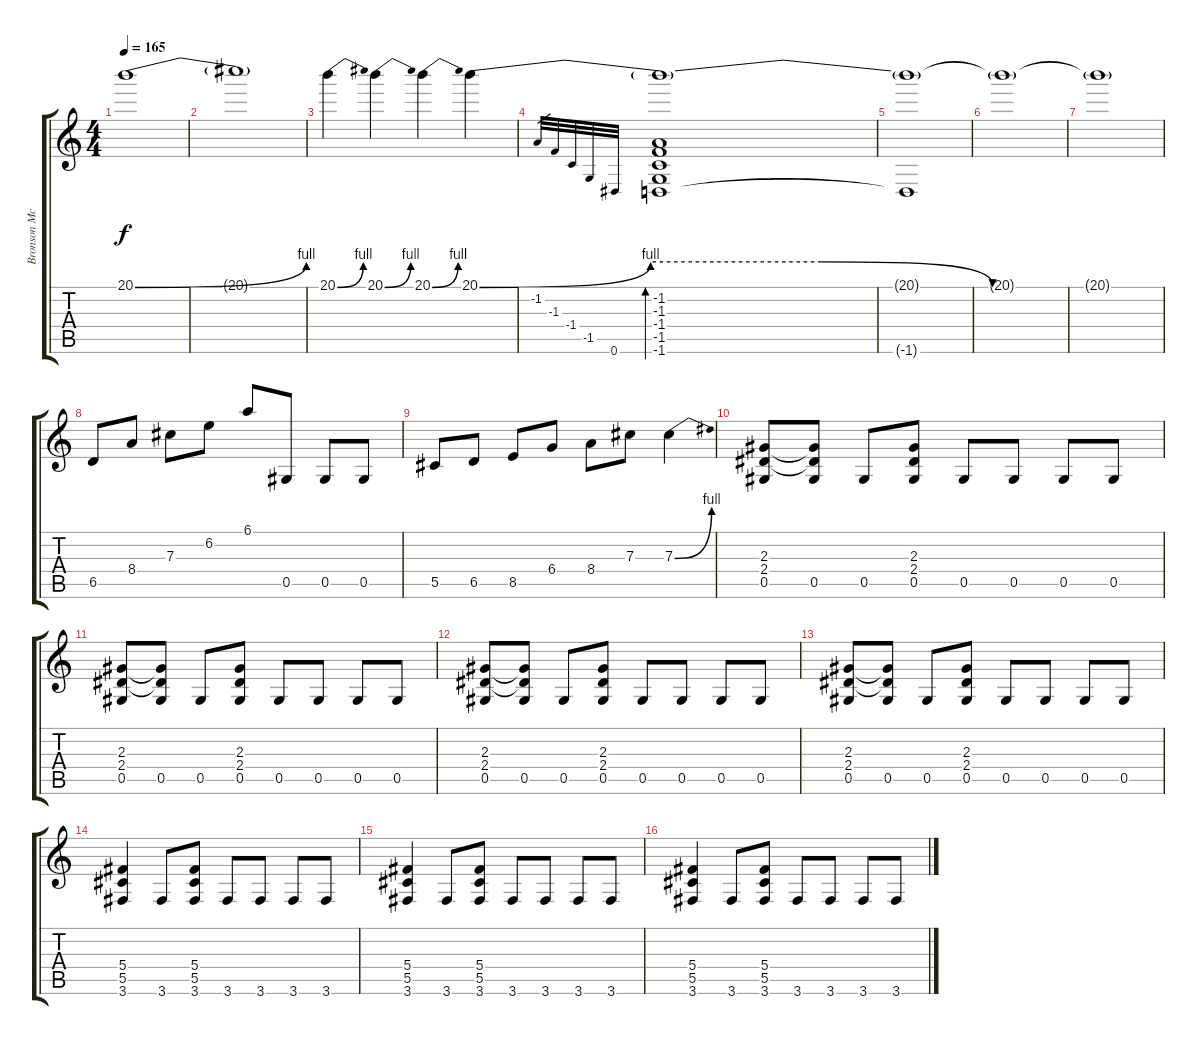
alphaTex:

\track ("Bronson McDowall (Guitar)" "Bronson Mc") {instrument distortionguitar}
\staff {score tabs}
\tuning (Eb4 Bb3 Gb3 Db3 Ab2 Eb2) {hide}
\ts (4 4)
\tempo 165
\clef g2
\ks c
20.1{be (bend 0 0 60 4)}.1{dy f} |
20.1{t}.1 |
20.1{be (bend 0 0 60 4)}.4 20.1{be (bend 0 0 60 4)}.4 20.1{be (bend 0 0 60 4)}.4 20.1{be (custom 0 0 15 4 30 4 45 0 60 0)}.4 |
-1.2.32{gr} -1.3.32{gr} -1.4.32{gr} -1.5.32{gr} 0.6.32{gr} (20.1{t} -1.2 -1.3 -1.4 -1.5 -1.6).1{bd 480} |
(20.1{t} -1.6{t}).1 |
20.1{t}.1 |
20.1{t}.1 |
6.5.8 8.4.8 7.3.8 6.2.8 6.1.8 0.5.8 0.5.8 0.5.8 |
5.5.8 6.5.8 8.5.8 6.4.8 8.4.8 7.3.8 7.3{be (bend 0 0 60 4)}.4 |
(2.3 2.4 0.5).8 (2.3{t} 2.4{t} 0.5).8 0.5.8 (2.3 2.4 0.5).8 0.5.8 0.5.8 0.5.8 0.5.8 |
(2.3 2.4 0.5).8 (2.3{t} 2.4{t} 0.5).8 0.5.8 (2.3 2.4 0.5).8 0.5.8 0.5.8 0.5.8 0.5.8 |
(2.3 2.4 0.5).8 (2.3{t} 2.4{t} 0.5).8 0.5.8 (2.3 2.4 0.5).8 0.5.8 0.5.8 0.5.8 0.5.8 |
(2.3 2.4 0.5).8 (2.3{t} 2.4{t} 0.5).8 0.5.8 (2.3 2.4 0.5).8 0.5.8 0.5.8 0.5.8 0.5.8 |
(5.4 5.5 3.6).4 3.6.8 (5.4 5.5 3.6).8 3.6.8 3.6.8 3.6.8 3.6.8 |
(5.4 5.5 3.6).4 3.6.8 (5.4 5.5 3.6).8 3.6.8 3.6.8 3.6.8 3.6.8 |
(5.4 5.5 3.6).4 3.6.8 (5.4 5.5 3.6).8 3.6.8 3.6.8 3.6.8 3.6.8
